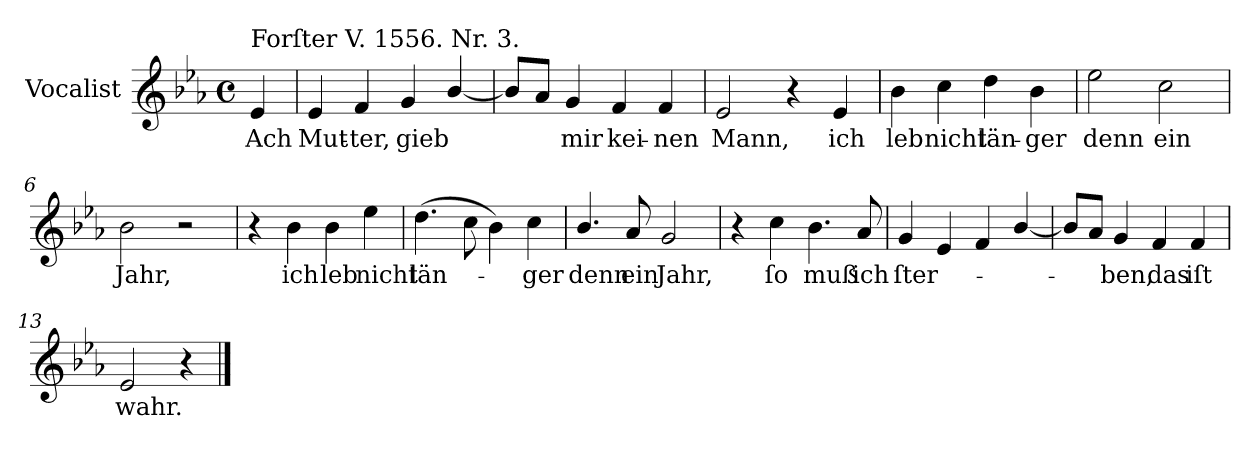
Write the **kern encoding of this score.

**kern	**text
*part1	*part1
*staff1	*staff1
*I"Vocalist	*
*k[b-e-a-]	*
*E-:	*
*M4/4	*
*met(c)	*
=	=
!LO:TX:a:t=Forſter V. 1556. Nr. 3.	!
4e-	Ach
=1	=1
4e-	Mut-
4f	-ter,
4g	gieb
[4b-/	.
=2	=2
8b-L]	.
8a-J	.
4g	mir
4f	kei-
4f	-nen
=3	=3
2e-	Mann,
4r	.
4e-	ich
=4	=4
4b-	leb
4cc	nicht
4dd	län-
4b-	-ger
=5	=5
2ee-	denn
2cc	ein
=6	=6
2b-	Jahr,
2r	.
=7	=7
4r	.
4b-	ich
4b-	leb
4ee-	nicht
=8	=8
(4.dd	län-
8cc	.
4b-)	.
4cc	-ger
=9	=9
4.b-/	denn
8a-	ein
2g	Jahr,
=10	=10
4r	.
4cc	ſo
4.b-	muß
8a-	ich
=11	=11
4g	ſter-
4e-	.
4f	.
[4b-/	.
=12	=12
8b-/L]	.
8a-J	.
4g	-ben,
4f	das
4f	iſt
=13	=13
2e-	wahr.
4r	.
==	==
*-	*-
